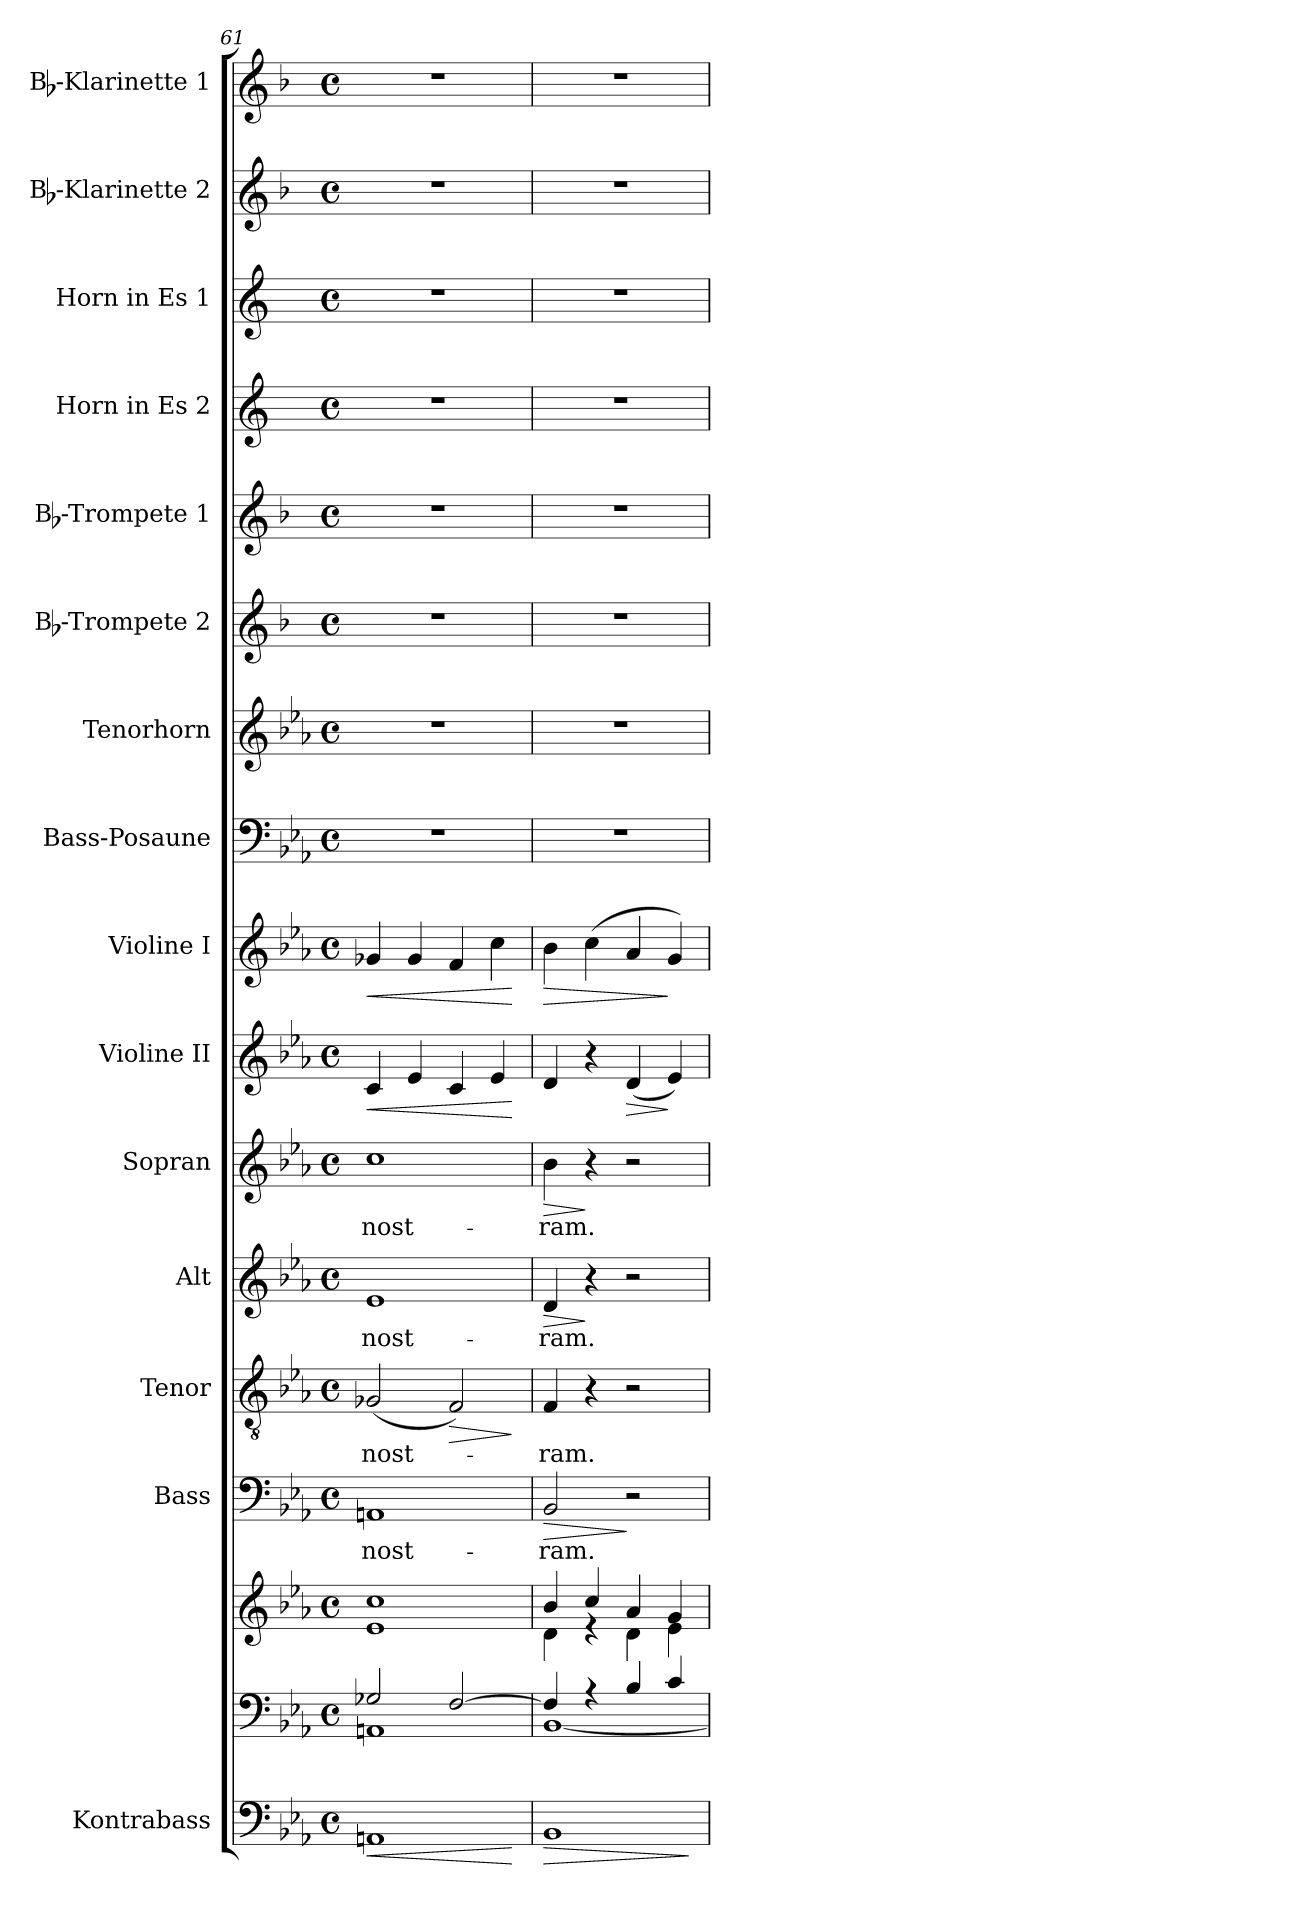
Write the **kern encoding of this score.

**kern	**dynam	**kern	**kern	**kern	**text	**dynam	**kern	**text	**dynam	**kern	**text	**dynam	**kern	**text	**dynam	**kern	**dynam	**kern	**dynam	**kern	**kern	**kern	**kern	**kern	**kern	**kern	**kern
*part16	*part16	*part15	*part15	*part14	*part14	*part14	*part13	*part13	*part13	*part12	*part12	*part12	*part11	*part11	*part11	*part10	*part10	*part9	*part9	*part8	*part7	*part6	*part5	*part4	*part3	*part2	*part1
*staff17	*staff17	*staff16	*staff15	*staff14	*staff14	*staff14	*staff13	*staff13	*staff13	*staff12	*staff12	*staff12	*staff11	*staff11	*staff11	*staff10	*staff10	*staff9	*staff9	*staff8	*staff7	*staff6	*staff5	*staff4	*staff3	*staff2	*staff1
*I"Kontrabass	*	*	*	*I"Bass	*	*	*I"Tenor	*	*	*I"Alt	*	*	*I"Sopran	*	*	*I"Violine II	*	*I"Violine I	*	*I"Bass-Posaune	*I"Tenorhorn	*I"Bb-Trompete 2	*I"Bb-Trompete 1	*I"Horn in Es 2	*I"Horn in Es 1	*I"Bb-Klarinette 2	*I"Bb-Klarinette 1
*I'Kb.	*	*	*	*I'B.	*	*	*I'T.	*	*	*I'A.	*	*	*I'S.	*	*	*I'Vl. II	*	*I'Vl. I	*	*I'B. Pos.	*I'T. Hrn.	*I'Bb Trp. 2	*I'Bb Trp. 1	*	*	*I'Bb Kl. 2	*I'Bb Kl. 1
*clefF4	*	*clefF4	*clefG2	*clefF4	*	*	*clefGv2	*	*	*clefG2	*	*	*clefG2	*	*	*clefG2	*	*clefG2	*	*clefF4	*clefG2	*clefG2	*clefG2	*clefG2	*clefG2	*clefG2	*clefG2
*ITrd7c12	*	*	*	*	*	*	*	*	*	*	*	*	*	*	*	*	*	*	*	*	*ITrd8c14	*ITrd1c2	*ITrd1c2	*ITrd5c9	*ITrd5c9	*ITrd1c2	*ITrd1c2
*k[b-e-a-]	*	*k[b-e-a-]	*k[b-e-a-]	*k[b-e-a-]	*	*	*k[b-e-a-]	*	*	*k[b-e-a-]	*	*	*k[b-e-a-]	*	*	*k[b-e-a-]	*	*k[b-e-a-]	*	*k[b-e-a-]	*k[b-e-a-]	*k[b-e-a-]	*k[b-e-a-]	*k[b-e-a-]	*k[b-e-a-]	*k[b-e-a-]	*k[b-e-a-]
*E-:	*	*E-:	*E-:	*E-:	*	*	*E-:	*	*	*E-:	*	*	*E-:	*	*	*E-:	*	*E-:	*	*E-:	*E-:	*E-:	*E-:	*E-:	*E-:	*E-:	*E-:
*M4/4	*	*M4/4	*M4/4	*M4/4	*	*	*M4/4	*	*	*M4/4	*	*	*M4/4	*	*	*M4/4	*	*M4/4	*	*M4/4	*M4/4	*M4/4	*M4/4	*M4/4	*M4/4	*M4/4	*M4/4
*met(c)	*	*met(c)	*met(c)	*met(c)	*	*	*met(c)	*	*	*met(c)	*	*	*met(c)	*	*	*met(c)	*	*met(c)	*	*met(c)	*met(c)	*met(c)	*met(c)	*met(c)	*met(c)	*met(c)	*met(c)
=61	=61	=61	=61	=61	=61	=61	=61	=61	=61	=61	=61	=61	=61	=61	=61	=61	=61	=61	=61	=61	=61	=61	=61	=61	=61	=61	=61
!	!LO:HP:b	!	!	!	!LO:LY:b	!	!	!LO:LY:b	!	!	!LO:LY:b	!	!	!LO:LY:b	!	!	!LO:HP:b	!	!LO:HP:b	!	!	!	!	!	!	!	!
*	*	*^	*^	*	*	*	*	*	*	*	*	*	*	*	*	*	*	*	*	*	*	*	*	*	*	*	*
1AAAn	<	2G-X/	1AAn	1cc	1e-	1AAn	nost-	.	(<2G-X/	nost-	.	1e-	nost-	.	1cc	nost-	.	4c/	<	4g-X/	<	1r	1r	1r	1r	1r	1r	1r	1r
.	.	.	.	.	.	.	.	.	.	.	.	.	.	.	.	.	.	4e-/	.	4g-/	.	.	.	.	.	.	.	.	.
!	!	!	!	!	!	!	!	!	!	!	!LO:HP:b	!	!	!	!	!	!	!	!	!	!	!	!	!	!	!	!	!	!
.	.	[>2F/	.	.	.	.	.	.	2F/)	.	>	.	.	.	.	.	.	4c/	.	4f/	.	.	.	.	.	.	.	.	.
.	.	.	.	.	.	.	.	.	.	.	.	.	.	.	.	.	.	4e-/	.	4cc\	.	.	.	.	.	.	.	.	.
*	*	*v	*v	*	*	*	*	*	*	*	*	*	*	*	*	*	*	*	*	*	*	*	*	*	*	*	*	*	*
*	*	*	*v	*v	*	*	*	*	*	*	*	*	*	*	*	*	*	*	*	*	*	*	*	*	*	*	*	*
.	[	.	.	.	.	.	.	.	]	.	.	.	.	.	.	.	[	.	[	.	.	.	.	.	.	.	.
=62	=62	=62	=62	=62	=62	=62	=62	=62	=62	=62	=62	=62	=62	=62	=62	=62	=62	=62	=62	=62	=62	=62	=62	=62	=62	=62	=62
!	!LO:HP:b	!	!	!	!LO:LY:b	!LO:HP:b	!	!LO:LY:b	!	!	!LO:LY:b	!LO:HP:b	!	!LO:LY:b	!LO:HP:b	!	!	!	!LO:HP:b	!	!	!	!	!	!	!	!
*	*	*^	*^	*	*	*	*	*	*	*	*	*	*	*	*	*	*	*	*	*	*	*	*	*	*	*	*
1BBB-	>	4F/]	[<1BB-	4b-/	4d\	2BB-/	-ram.	>	4F/	-ram.	.	4d/	-ram.	>	4b-\	-ram.	>	4d/	.	4b-\	>	1r	1r	1r	1r	1r	1r	1r	1r
.	.	4rA	.	4cc/	4re	.	.	.	4r	.	.	4r	.	]	4r	.	]	4r	.	(>4cc\	.	.	.	.	.	.	.	.	.
!	!	!	!	!	!	!	!	!	!	!	!	!	!	!	!	!	!	!	!LO:HP:b	!	!	!	!	!	!	!	!	!	!
.	.	4B-/	.	4a-/	4d\	2r	.	]	2r	.	.	2r	.	.	2r	.	.	(<4d/	>	4a-/	.	.	.	.	.	.	.	.	.
.	.	4c/	.	4g/	4e-\	.	.	.	.	.	.	.	.	.	.	.	.	4e-/)	]	4g/)	]	.	.	.	.	.	.	.	.
*	*	*v	*v	*	*	*	*	*	*	*	*	*	*	*	*	*	*	*	*	*	*	*	*	*	*	*	*	*	*
*	*	*	*v	*v	*	*	*	*	*	*	*	*	*	*	*	*	*	*	*	*	*	*	*	*	*	*	*	*
.	]	.	.	.	.	.	.	.	.	.	.	.	.	.	.	.	.	.	.	.	.	.	.	.	.	.	.
=	=	=	=	=	=	=	=	=	=	=	=	=	=	=	=	=	=	=	=	=	=	=	=	=	=	=	=
*-	*-	*-	*-	*-	*-	*-	*-	*-	*-	*-	*-	*-	*-	*-	*-	*-	*-	*-	*-	*-	*-	*-	*-	*-	*-	*-	*-
